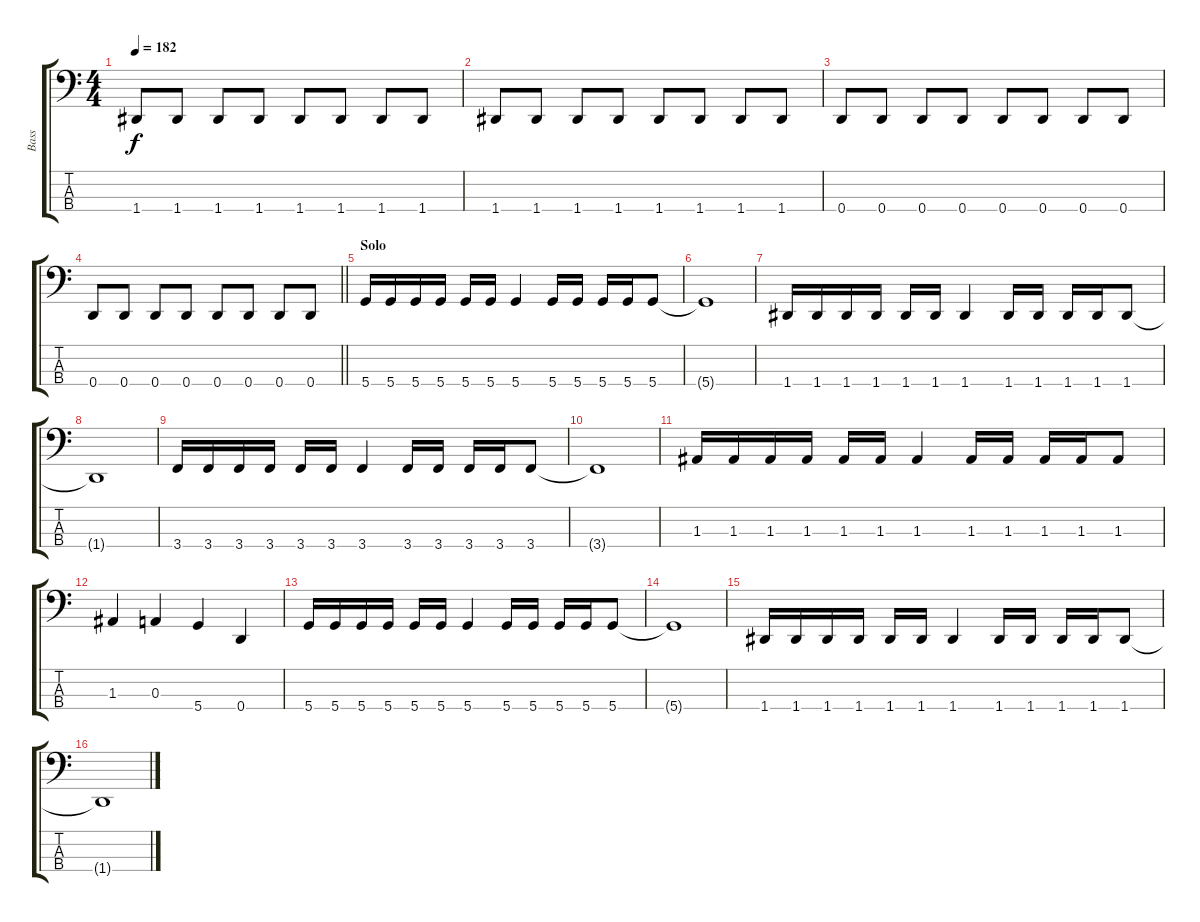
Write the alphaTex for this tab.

\track ("Bass" "Bass") {instrument electricbasspick}
\staff {score tabs}
\tuning (G2 D2 A1 D1) {hide}
\ts (4 4)
\tempo 182
\clef f4
\ks c
1.4.8{dy f} 1.4.8 1.4.8 1.4.8 1.4.8 1.4.8 1.4.8 1.4.8 |
1.4.8 1.4.8 1.4.8 1.4.8 1.4.8 1.4.8 1.4.8 1.4.8 |
0.4.8 0.4.8 0.4.8 0.4.8 0.4.8 0.4.8 0.4.8 0.4.8 |
\barLineRight lightlight
0.4.8 0.4.8 0.4.8 0.4.8 0.4.8 0.4.8 0.4.8 0.4.8 |
\section ("" "Solo")
5.4.16{volume 13} 5.4.16 5.4.16 5.4.16 5.4.16 5.4.16 5.4.4 5.4.16 5.4.16 5.4.16 5.4.16 5.4.8 |
5.4{t}.1 |
1.4.16 1.4.16 1.4.16 1.4.16 1.4.16 1.4.16 1.4.4 1.4.16 1.4.16 1.4.16 1.4.16 1.4.8 |
1.4{t}.1 |
3.4.16 3.4.16 3.4.16 3.4.16 3.4.16 3.4.16 3.4.4 3.4.16 3.4.16 3.4.16 3.4.16 3.4.8 |
3.4{t}.1 |
1.3.16 1.3.16 1.3.16 1.3.16 1.3.16 1.3.16 1.3.4 1.3.16 1.3.16 1.3.16 1.3.16 1.3.8 |
1.3.4 0.3.4 5.4.4 0.4.4 |
5.4.16 5.4.16 5.4.16 5.4.16 5.4.16 5.4.16 5.4.4 5.4.16 5.4.16 5.4.16 5.4.16 5.4.8 |
5.4{t}.1 |
1.4.16 1.4.16 1.4.16 1.4.16 1.4.16 1.4.16 1.4.4 1.4.16 1.4.16 1.4.16 1.4.16 1.4.8 |
1.4{t}.1
